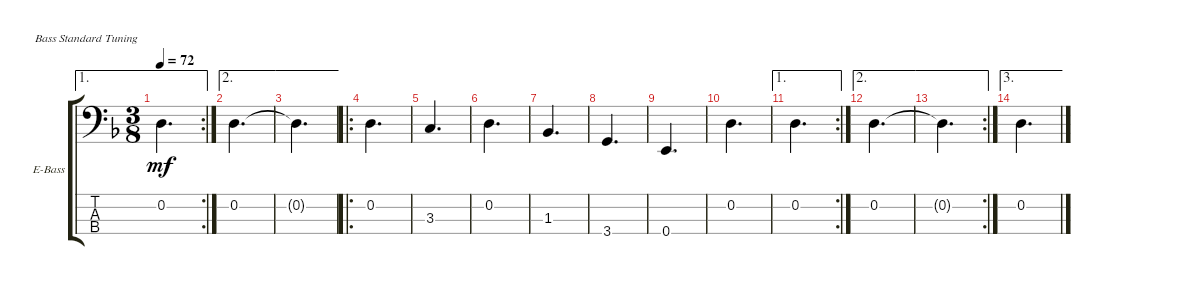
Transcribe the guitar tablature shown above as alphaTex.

\defaultSystemsLayout 4
\bracketExtendMode groupsimilarinstruments
\firstSystemTrackNameOrientation horizontal
\otherSystemsTrackNameOrientation horizontal
\track ("Electric Bass" "E-Bass") {instrument electricbassfinger}
\staff {score tabs}
\tuning (G2 D2 A1 E1)
\ae 1
\rc 2
\ts (3 8)
\tempo 72
\clef f4
\scale
0.354497
\ks f
0.2{t}.4{d dy mf} |
\ae 2
\scale
0.322751 0.2.4{d} |
\ae 2
\scale
0.312821 0.2{t}.4{d} |
\ro
\scale
0.374359 0.2.4{d} |
\scale
0.312821 3.3.4{d} |
\scale
0.333333 0.2.4{d} |
\scale
0.333333 1.3.4{d} |
\scale
0.333333 3.4.4{d} |
\scale
0.322751 0.4.4{d} |
\scale
0.322751 0.2.4{d} |
\ae 1
\rc 2
\scale
0.354497 0.2.4{d} |
\ae 2
0.2.4{d} |
\ae 2
\rc 2
0.2{t}.4{d} |
\ae 3
0.2.4{d}
